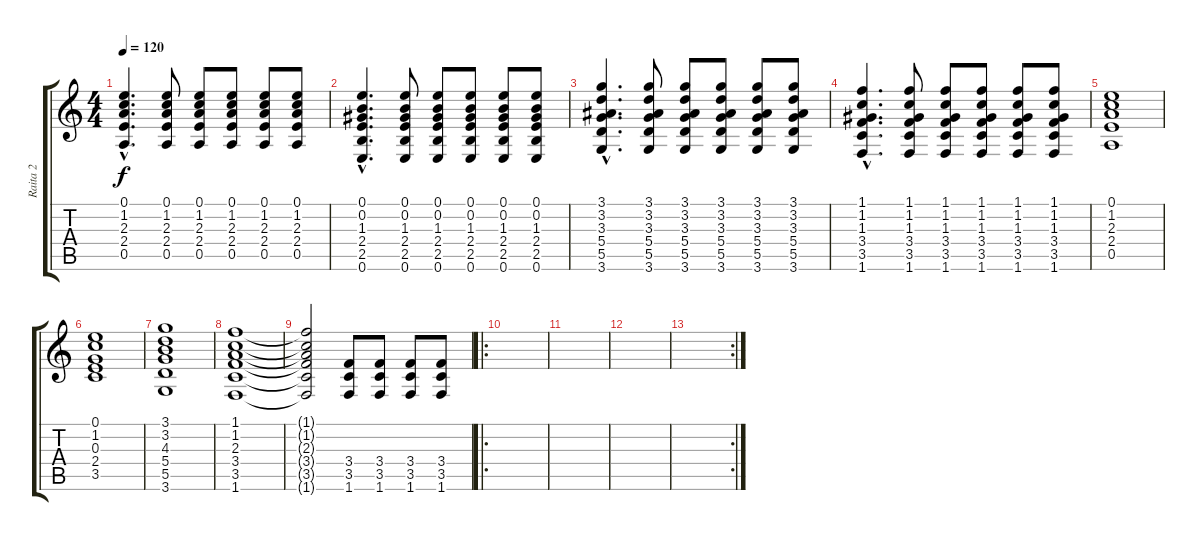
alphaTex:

\track ("Raita 2" "Raita 2") {instrument acousticguitarnylon}
\staff {score tabs}
\tuning (E4 B3 G3 D3 A2 E2) {hide}
\ts (4 4)
\tempo 120
\clef g2
\ks c
(0.1{hac} 1.2{hac} 2.3{hac} 2.4{hac} 0.5{hac}).4{d dy f} (0.1 1.2 2.3 2.4 0.5).8 (0.1 1.2 2.3 2.4 0.5).8 (0.1 1.2 2.3 2.4 0.5).8 (0.1 1.2 2.3 2.4 0.5).8 (0.1 1.2 2.3 2.4 0.5).8 |
(0.1{hac} 0.2{hac} 1.3{hac} 2.4{hac} 2.5{hac} 0.6{hac}).4{d} (0.1 0.2 1.3 2.4 2.5 0.6).8 (0.1 0.2 1.3 2.4 2.5 0.6).8 (0.1 0.2 1.3 2.4 2.5 0.6).8 (0.1 0.2 1.3 2.4 2.5 0.6).8 (0.1 0.2 1.3 2.4 2.5 0.6).8 |
(3.1{hac} 3.2{hac} 3.3{hac} 5.4{hac} 5.5{hac} 3.6{hac}).4{d} (3.1 3.2 3.3 5.4 5.5 3.6).8 (3.1 3.2 3.3 5.4 5.5 3.6).8 (3.1 3.2 3.3 5.4 5.5 3.6).8 (3.1 3.2 3.3 5.4 5.5 3.6).8 (3.1 3.2 3.3 5.4 5.5 3.6).8 |
(1.1{hac} 1.2{hac} 1.3{hac} 3.4{hac} 3.5{hac} 1.6{hac}).4{d} (1.1 1.2 1.3 3.4 3.5 1.6).8 (1.1 1.2 1.3 3.4 3.5 1.6).8 (1.1 1.2 1.3 3.4 3.5 1.6).8 (1.1 1.2 1.3 3.4 3.5 1.6).8 (1.1 1.2 1.3 3.4 3.5 1.6).8 |
(0.1 1.2 2.3 2.4 0.5).1 |
(0.1 1.2 0.3 2.4 3.5).1 |
(3.1 3.2 4.3 5.4 5.5 3.6).1 |
(1.1 1.2 2.3 3.4 3.5 1.6).1 |
(1.1{t} 1.2{t} 2.3{t} 3.4{t} 3.5{t} 1.6{t}).2 (3.4 3.5 1.6).8 (3.4 3.5 1.6).8 (3.4 3.5 1.6).8 (3.4 3.5 1.6).8 |
\ro
|
|
|
\rc 2
